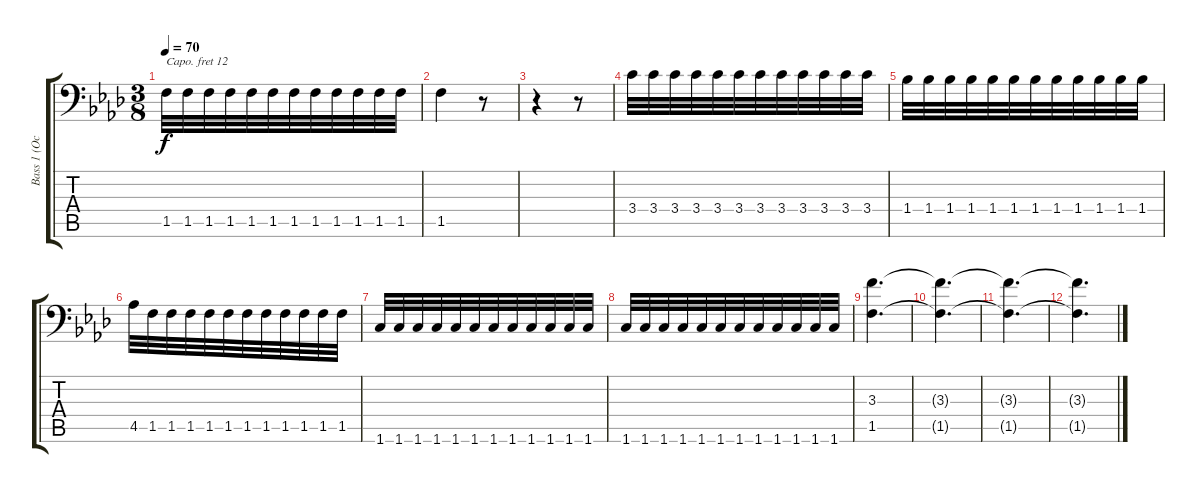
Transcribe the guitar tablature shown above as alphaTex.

\track ("Bass 1 (Octave)" "Bass 1 (Oc") {instrument electricbassfinger}
\staff {score tabs}
\capo 12
\tuning (C3 G2 D2 A1 E1 B0) {hide}
\ts (3 8)
\tempo 70
\clef f4
\ks ab
1.5.32{dy f} 1.5.32 1.5.32 1.5.32 1.5.32 1.5.32 1.5.32 1.5.32 1.5.32 1.5.32 1.5.32 1.5.32 |
1.5.4 r.8 |
r.4 r.8 |
3.4.32 3.4.32 3.4.32 3.4.32 3.4.32 3.4.32 3.4.32 3.4.32 3.4.32 3.4.32 3.4.32 3.4.32 |
1.4.32 1.4.32 1.4.32 1.4.32 1.4.32 1.4.32 1.4.32 1.4.32 1.4.32 1.4.32 1.4.32 1.4.32 |
4.5.32 1.5.32 1.5.32 1.5.32 1.5.32 1.5.32 1.5.32 1.5.32 1.5.32 1.5.32 1.5.32 1.5.32 |
1.6.32 1.6.32 1.6.32 1.6.32 1.6.32 1.6.32 1.6.32 1.6.32 1.6.32 1.6.32 1.6.32 1.6.32 |
1.6.32 1.6.32 1.6.32 1.6.32 1.6.32 1.6.32 1.6.32 1.6.32 1.6.32 1.6.32 1.6.32 1.6.32 |
(3.3 1.5).4{d} |
(3.3{t} 1.5{t}).4{d} |
(3.3{t} 1.5{t}).4{d} |
(3.3{t} 1.5{t}).4{d}
